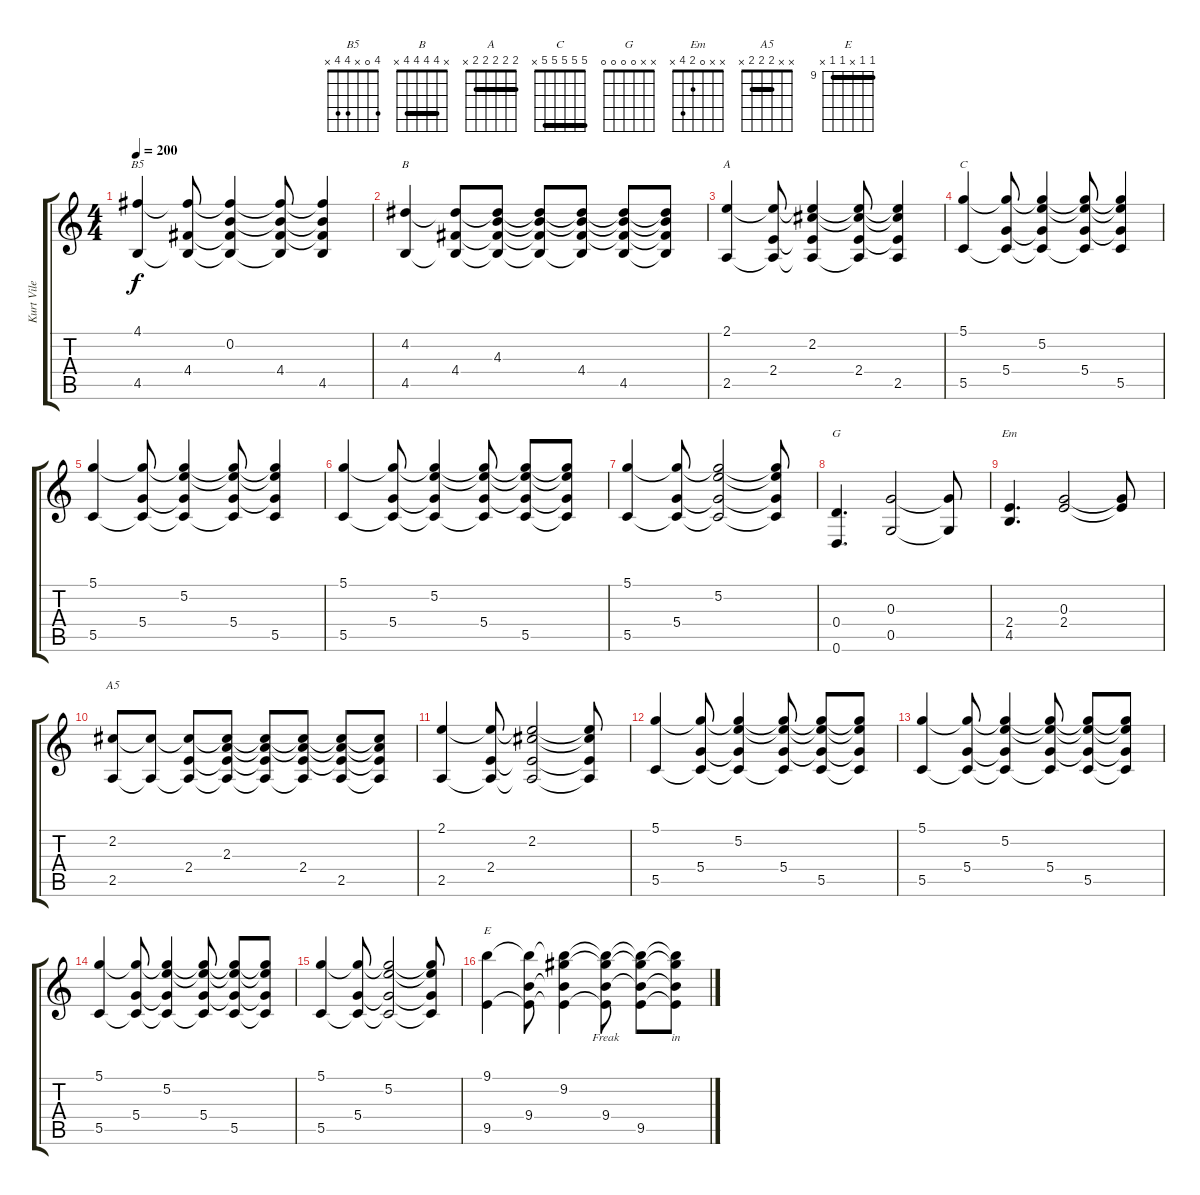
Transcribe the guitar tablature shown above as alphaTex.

\track ("Kurt Vile - Guitar" "Kurt Vile ") {instrument acousticguitarsteel}
\staff {score tabs}
\tuning (D4 B3 G3 D3 G2 D2) {hide}
\chord ("B5" 4 0 x 4 4 x)
\chord ("B" x 4 4 4 4 x) {barre 4}
\chord ("A" 2 2 2 2 2 x) {barre 2}
\chord ("C" 5 5 5 5 5 x) {barre 5}
\chord ("G" x x 0 0 0 0)
\chord ("Em" x x 0 2 4 x)
\chord ("A5" x x 2 2 2 x) {barre 2}
\chord ("E" 9 9 x 9 9 x) {firstfret 9 barre 9}
\ts (4 4)
\tempo 200
\clef g2
\ks c
(4.1 4.5).4{ch "B5" lyrics (0 "") lyrics (1 "") lyrics (2 "") lyrics (3 "") lyrics (4 "") dy f} (4.1{t} 4.4 4.5{t}).8{lyrics (0 "") lyrics (1 "") lyrics (2 "") lyrics (3 "") lyrics (4 "")} (4.1{t} 0.2 4.4{t} 4.5{t}).4{lyrics (0 "") lyrics (1 "") lyrics (2 "") lyrics (3 "") lyrics (4 "")} (4.1{t} 0.2{t} 4.4 4.5{t}).8{lyrics (0 "") lyrics (1 "") lyrics (2 "") lyrics (3 "") lyrics (4 "")} (4.1{t} 0.2{t} 4.4{t} 4.5).4{lyrics (0 "") lyrics (1 "") lyrics (2 "") lyrics (3 "") lyrics (4 "")} |
(4.2 4.5).4{ch "B" lyrics (0 "") lyrics (1 "") lyrics (2 "") lyrics (3 "") lyrics (4 "")} (4.2{t} 4.4 4.5{t}).8{lyrics (0 "") lyrics (1 "") lyrics (2 "") lyrics (3 "") lyrics (4 "")} (4.2{t} 4.3 4.4{t} 4.5{t}).8{lyrics (0 "") lyrics (1 "") lyrics (2 "") lyrics (3 "") lyrics (4 "")} (4.2{t} 4.3{t} 4.4{t} 4.5{t}).8{lyrics (0 "") lyrics (1 "") lyrics (2 "") lyrics (3 "") lyrics (4 "")} (4.2{t} 4.3{t} 4.4 4.5{t}).8{lyrics (0 "") lyrics (1 "") lyrics (2 "") lyrics (3 "") lyrics (4 "")} (4.2{t} 4.3{t} 4.4{t} 4.5).8{lyrics (0 "") lyrics (1 "") lyrics (2 "") lyrics (3 "") lyrics (4 "")} (4.2{t} 4.3{t} 4.4{t} 4.5{t}).8{lyrics (0 "") lyrics (1 "") lyrics (2 "") lyrics (3 "") lyrics (4 "")} |
(2.1 2.5).4{ch "A" lyrics (0 "") lyrics (1 "") lyrics (2 "") lyrics (3 "") lyrics (4 "")} (2.1{t} 2.4 2.5{t}).8{lyrics (0 "") lyrics (1 "") lyrics (2 "") lyrics (3 "") lyrics (4 "")} (2.1{t} 2.2 2.4{t} 2.5{t}).4{lyrics (0 "") lyrics (1 "") lyrics (2 "") lyrics (3 "") lyrics (4 "")} (2.1{t} 2.2{t} 2.4 2.5{t}).8{lyrics (0 "") lyrics (1 "") lyrics (2 "") lyrics (3 "") lyrics (4 "")} (2.1{t} 2.2{t} 2.4{t} 2.5).4{lyrics (0 "") lyrics (1 "") lyrics (2 "") lyrics (3 "") lyrics (4 "")} |
(5.1 5.5).4{ch "C" lyrics (0 "") lyrics (1 "") lyrics (2 "") lyrics (3 "") lyrics (4 "")} (5.1{t} 5.4 5.5{t}).8{lyrics (0 "") lyrics (1 "") lyrics (2 "") lyrics (3 "") lyrics (4 "")} (5.1{t} 5.2 5.4{t} 5.5{t}).4{lyrics (0 "") lyrics (1 "") lyrics (2 "") lyrics (3 "") lyrics (4 "")} (5.1{t} 5.2{t} 5.4 5.5{t}).8{lyrics (0 "") lyrics (1 "") lyrics (2 "") lyrics (3 "") lyrics (4 "")} (5.1{t} 5.2{t} 5.4{t} 5.5).4{lyrics (0 "") lyrics (1 "") lyrics (2 "") lyrics (3 "") lyrics (4 "")} |
(5.1 5.5).4{lyrics (0 "") lyrics (1 "") lyrics (2 "") lyrics (3 "") lyrics (4 "")} (5.1{t} 5.4 5.5{t}).8{lyrics (0 "") lyrics (1 "") lyrics (2 "") lyrics (3 "") lyrics (4 "")} (5.1{t} 5.2 5.4{t} 5.5{t}).4{lyrics (0 "") lyrics (1 "") lyrics (2 "") lyrics (3 "") lyrics (4 "")} (5.1{t} 5.2{t} 5.4 5.5{t}).8{lyrics (0 "") lyrics (1 "") lyrics (2 "") lyrics (3 "") lyrics (4 "")} (5.1{t} 5.2{t} 5.4{t} 5.5).4{lyrics (0 "") lyrics (1 "") lyrics (2 "") lyrics (3 "") lyrics (4 "")} |
(5.1 5.5).4{lyrics (0 "") lyrics (1 "") lyrics (2 "") lyrics (3 "") lyrics (4 "")} (5.1{t} 5.4 5.5{t}).8{lyrics (0 "") lyrics (1 "") lyrics (2 "") lyrics (3 "") lyrics (4 "")} (5.1{t} 5.2 5.4{t} 5.5{t}).4{lyrics (0 "") lyrics (1 "") lyrics (2 "") lyrics (3 "") lyrics (4 "")} (5.1{t} 5.2{t} 5.4 5.5{t}).8{lyrics (0 "") lyrics (1 "") lyrics (2 "") lyrics (3 "") lyrics (4 "")} (5.1{t} 5.2{t} 5.4{t} 5.5).8{lyrics (0 "") lyrics (1 "") lyrics (2 "") lyrics (3 "") lyrics (4 "")} (5.1{t} 5.2{t} 5.4{t} 5.5{t}).8{lyrics (0 "") lyrics (1 "") lyrics (2 "") lyrics (3 "") lyrics (4 "")} |
(5.1 5.5).4{lyrics (0 "") lyrics (1 "") lyrics (2 "") lyrics (3 "") lyrics (4 "")} (5.1{t} 5.4 5.5{t}).8{lyrics (0 "") lyrics (1 "") lyrics (2 "") lyrics (3 "") lyrics (4 "")} (5.1{t} 5.2 5.4{t} 5.5{t}).2{lyrics (0 "") lyrics (1 "") lyrics (2 "") lyrics (3 "") lyrics (4 "")} (5.1{t} 5.2{t} 5.4{t} 5.5{t}).8{lyrics (0 "") lyrics (1 "") lyrics (2 "") lyrics (3 "") lyrics (4 "")} |
(0.4 0.6).4{d ch "G" lyrics (0 "") lyrics (1 "") lyrics (2 "") lyrics (3 "") lyrics (4 "")} (0.3 0.5).2{lyrics (0 "") lyrics (1 "") lyrics (2 "") lyrics (3 "") lyrics (4 "")} (0.3{t} 0.5{t}).8{lyrics (0 "") lyrics (1 "") lyrics (2 "") lyrics (3 "") lyrics (4 "")} |
(2.4 4.5).4{d ch "Em" lyrics (0 "") lyrics (1 "") lyrics (2 "") lyrics (3 "") lyrics (4 "")} (0.3 2.4).2{lyrics (0 "") lyrics (1 "") lyrics (2 "") lyrics (3 "") lyrics (4 "")} (0.3{t} 2.4{t}).8{lyrics (0 "") lyrics (1 "") lyrics (2 "") lyrics (3 "") lyrics (4 "")} |
(2.2 2.5).8{ch "A5" lyrics (0 "") lyrics (1 "") lyrics (2 "") lyrics (3 "") lyrics (4 "")} (2.2{t} 2.5{t}).8{lyrics (0 "") lyrics (1 "") lyrics (2 "") lyrics (3 "") lyrics (4 "")} (2.2{t} 2.4 2.5{t}).8{lyrics (0 "") lyrics (1 "") lyrics (2 "") lyrics (3 "") lyrics (4 "")} (2.2{t} 2.3 2.4{t} 2.5{t}).8{lyrics (0 "") lyrics (1 "") lyrics (2 "") lyrics (3 "") lyrics (4 "")} (2.2{t} 2.3{t} 2.4{t} 2.5{t}).8{lyrics (0 "") lyrics (1 "") lyrics (2 "") lyrics (3 "") lyrics (4 "")} (2.2{t} 2.3{t} 2.4 2.5{t}).8{lyrics (0 "") lyrics (1 "") lyrics (2 "") lyrics (3 "") lyrics (4 "")} (2.2{t} 2.3{t} 2.4{t} 2.5).8{lyrics (0 "") lyrics (1 "") lyrics (2 "") lyrics (3 "") lyrics (4 "")} (2.2{t} 2.3{t} 2.4{t} 2.5{t}).8{lyrics (0 "") lyrics (1 "") lyrics (2 "") lyrics (3 "") lyrics (4 "")} |
(2.1 2.5).4{lyrics (0 "") lyrics (1 "") lyrics (2 "") lyrics (3 "") lyrics (4 "")} (2.1{t} 2.4 2.5{t}).8{lyrics (0 "") lyrics (1 "") lyrics (2 "") lyrics (3 "") lyrics (4 "")} (2.1{t} 2.2 2.4{t} 2.5{t}).2{lyrics (0 "") lyrics (1 "") lyrics (2 "") lyrics (3 "") lyrics (4 "")} (2.1{t} 2.2{t} 2.4{t} 2.5{t}).8{lyrics (0 "") lyrics (1 "") lyrics (2 "") lyrics (3 "") lyrics (4 "")} |
(5.1 5.5).4{lyrics (0 "") lyrics (1 "") lyrics (2 "") lyrics (3 "") lyrics (4 "")} (5.1{t} 5.4 5.5{t}).8{lyrics (0 "") lyrics (1 "") lyrics (2 "") lyrics (3 "") lyrics (4 "")} (5.1{t} 5.2 5.4{t} 5.5{t}).4{lyrics (0 "") lyrics (1 "") lyrics (2 "") lyrics (3 "") lyrics (4 "")} (5.1{t} 5.2{t} 5.4 5.5{t}).8{lyrics (0 "") lyrics (1 "") lyrics (2 "") lyrics (3 "") lyrics (4 "")} (5.1{t} 5.2{t} 5.4{t} 5.5).8{lyrics (0 "") lyrics (1 "") lyrics (2 "") lyrics (3 "") lyrics (4 "")} (5.1{t} 5.2{t} 5.4{t} 5.5{t}).8{lyrics (0 "") lyrics (1 "") lyrics (2 "") lyrics (3 "") lyrics (4 "")} |
(5.1 5.5).4{lyrics (0 "") lyrics (1 "") lyrics (2 "") lyrics (3 "") lyrics (4 "")} (5.1{t} 5.4 5.5{t}).8{lyrics (0 "") lyrics (1 "") lyrics (2 "") lyrics (3 "") lyrics (4 "")} (5.1{t} 5.2 5.4{t} 5.5{t}).4{lyrics (0 "") lyrics (1 "") lyrics (2 "") lyrics (3 "") lyrics (4 "")} (5.1{t} 5.2{t} 5.4 5.5{t}).8{lyrics (0 "") lyrics (1 "") lyrics (2 "") lyrics (3 "") lyrics (4 "")} (5.1{t} 5.2{t} 5.4{t} 5.5).8{lyrics (0 "") lyrics (1 "") lyrics (2 "") lyrics (3 "") lyrics (4 "")} (5.1{t} 5.2{t} 5.4{t} 5.5{t}).8{lyrics (0 "") lyrics (1 "") lyrics (2 "") lyrics (3 "") lyrics (4 "")} |
(5.1 5.5).4{lyrics (0 "") lyrics (1 "") lyrics (2 "") lyrics (3 "") lyrics (4 "")} (5.1{t} 5.4 5.5{t}).8{lyrics (0 "") lyrics (1 "") lyrics (2 "") lyrics (3 "") lyrics (4 "")} (5.1{t} 5.2 5.4{t} 5.5{t}).4{lyrics (0 "") lyrics (1 "") lyrics (2 "") lyrics (3 "") lyrics (4 "")} (5.1{t} 5.2{t} 5.4 5.5{t}).8{lyrics (0 "") lyrics (1 "") lyrics (2 "") lyrics (3 "") lyrics (4 "")} (5.1{t} 5.2{t} 5.4{t} 5.5).8{lyrics (0 "") lyrics (1 "") lyrics (2 "") lyrics (3 "") lyrics (4 "")} (5.1{t} 5.2{t} 5.4{t} 5.5{t}).8{lyrics (0 "") lyrics (1 "") lyrics (2 "") lyrics (3 "") lyrics (4 "")} |
(5.1 5.5).4{lyrics (0 "") lyrics (1 "") lyrics (2 "") lyrics (3 "") lyrics (4 "")} (5.1{t} 5.4 5.5{t}).8{lyrics (0 "") lyrics (1 "") lyrics (2 "") lyrics (3 "") lyrics (4 "")} (5.1{t} 5.2 5.4{t} 5.5{t}).2{lyrics (0 "") lyrics (1 "") lyrics (2 "") lyrics (3 "") lyrics (4 "")} (5.1{t} 5.2{t} 5.4{t} 5.5{t}).8{lyrics (0 "") lyrics (1 "") lyrics (2 "") lyrics (3 "") lyrics (4 "")} |
(9.1 9.5).4{ch "E" lyrics (0 "") lyrics (1 "") lyrics (2 "") lyrics (3 "") lyrics (4 "")} (9.1{t} 9.4 9.5{t}).8{lyrics (0 "") lyrics (1 "") lyrics (2 "") lyrics (3 "") lyrics (4 "")} (9.1{t} 9.2 9.4{t} 9.5{t}).4{lyrics (0 "") lyrics (1 "") lyrics (2 "") lyrics (3 "") lyrics (4 "")} (9.1{t} 9.2{t} 9.4 9.5{t}).8{lyrics (0 "Freak") lyrics (1 "") lyrics (2 "") lyrics (3 "") lyrics (4 "")} (9.1{t} 9.2{t} 9.4{t} 9.5).8{lyrics (0 "") lyrics (1 "") lyrics (2 "") lyrics (3 "") lyrics (4 "")} (9.1{t} 9.2{t} 9.4{t} 9.5{t}).8{lyrics (0 "in") lyrics (1 "") lyrics (2 "") lyrics (3 "") lyrics (4 "")}
